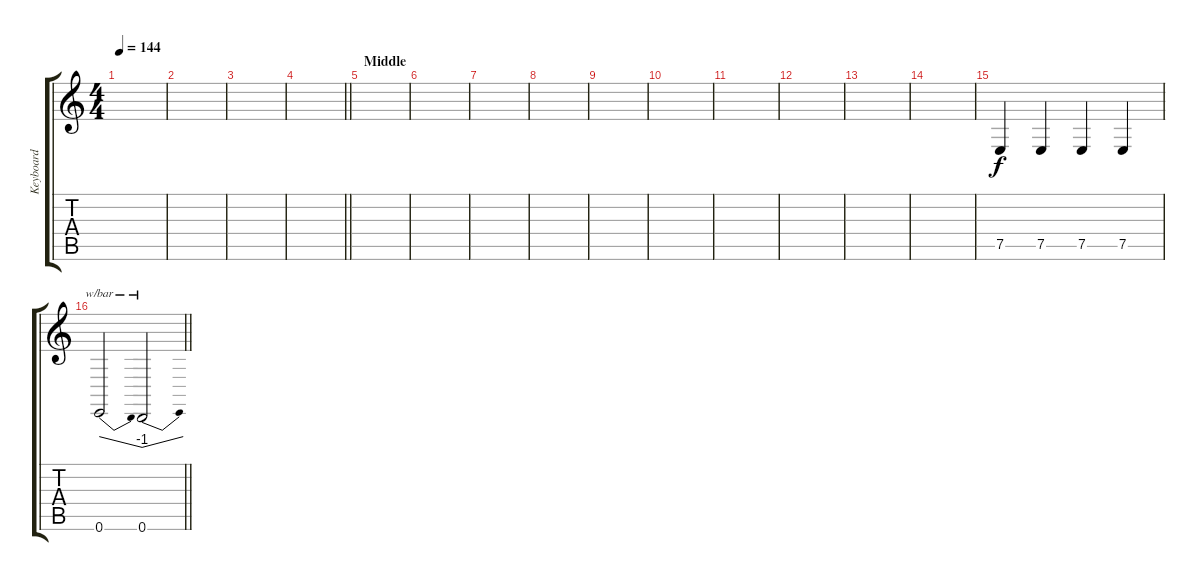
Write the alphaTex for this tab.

\track ("Keyboard" "Keyboard") {instrument percussiveorgan}
\staff {score tabs}
\tuning (E4 B3 G3 D3 A2 E2) {hide}
\ts (4 4)
\tempo 144
\clef g2
\ks c
|
|
|
\barLineRight lightlight
|
\section ("" "Middle")
|
|
|
|
|
|
|
|
|
|
7.5.4 7.5.4 7.5.4 7.5.4 |
\barLineRight lightlight
0.6.2{tbe (dive default 0 0 60 -4)} 0.6.2{tbe (dive default 0 -4 60 0)}
